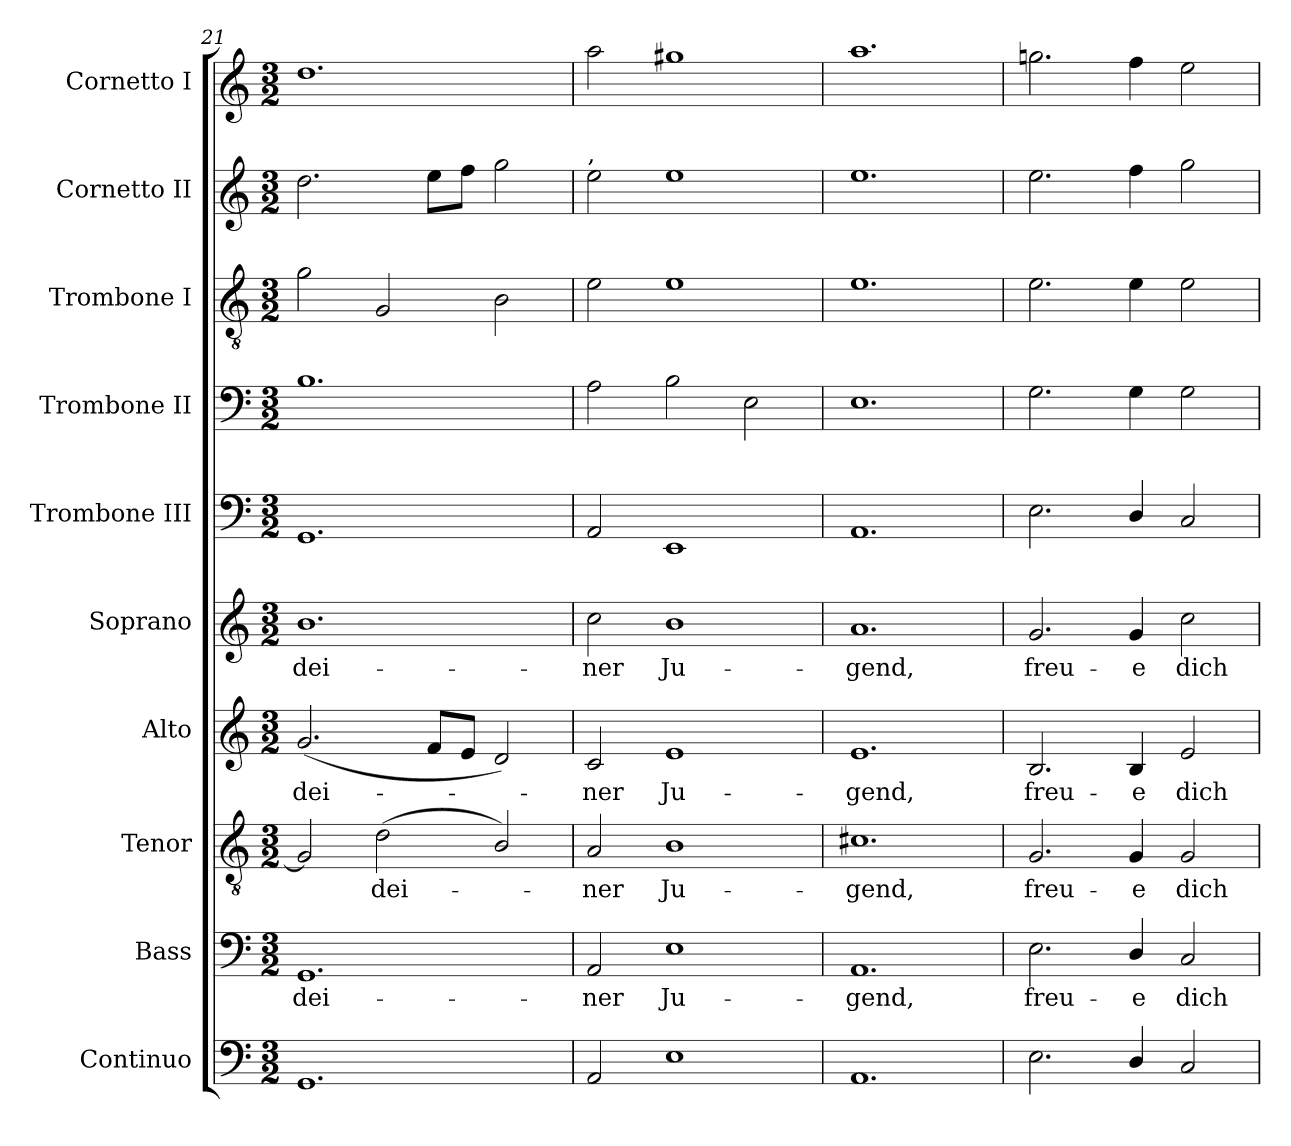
**kern	**kern	**text	**kern	**text	**kern	**text	**kern	**text	**kern	**kern	**kern	**kern	**kern
*part10	*part9	*part9	*part8	*part8	*part7	*part7	*part6	*part6	*part5	*part4	*part3	*part2	*part1
*staff10	*staff9	*staff9	*staff8	*staff8	*staff7	*staff7	*staff6	*staff6	*staff5	*staff4	*staff3	*staff2	*staff1
*I"Continuo	*I"Bass	*	*I"Tenor	*	*I"Alto	*	*I"Soprano	*	*I"Trombone III	*I"Trombone II	*I"Trombone I	*I"Cornetto II	*I"Cornetto I
*	*I'B	*	*I'T	*	*I'A	*	*I'S	*	*I'Tr III	*I'Tr II	*I'Tr I	*I'C II	*I'C I
*clefF4	*clefF4	*	*clefGv2	*	*clefG2	*	*clefG2	*	*clefF4	*clefF4	*clefGv2	*clefG2	*clefG2
*k[]	*k[]	*	*k[]	*	*k[]	*	*k[]	*	*k[]	*k[]	*k[]	*k[]	*k[]
*C:	*C:	*	*C:	*	*C:	*	*C:	*	*C:	*C:	*C:	*C:	*C:
*M3/2	*M3/2	*	*M3/2	*	*M3/2	*	*M3/2	*	*M3/2	*M3/2	*M3/2	*M3/2	*M3/2
=21	=21	=21	=21	=21	=21	=21	=21	=21	=21	=21	=21	=21	=21
!	!	!LO:LY:b	!	!	!	!LO:LY:b	!	!LO:LY:b	!	!	!	!	!
1.GG	1.GG	dei-	2G]	.	(<2.g	dei-	1.b	dei-	1.GG	1.B	2g	2.dd	1.dd
!	!	!	!	!LO:LY:b	!	!	!	!	!	!	!	!	!
.	.	.	(<2d	dei-	.	.	.	.	.	.	2G	.	.
.	.	.	.	.	8fL	.	.	.	.	.	.	8eeL	.
.	.	.	.	.	8eJ	.	.	.	.	.	.	8ffJ	.
.	.	.	2B/)	.	2d)	.	.	.	.	.	2B	2gg	.
=22	=22	=22	=22	=22	=22	=22	=22	=22	=22	=22	=22	=22	=22
!	!	!	!	!	!	!	!	!	!	!	!	!LO:TX:a:t=,	!
!	!	!LO:LY:b	!	!LO:LY:b	!	!LO:LY:b	!	!LO:LY:b	!	!	!	!	!
2AA	2AA	-ner	2A	ner	2c	ner	2cc	-ner	2AA	2A	2e	2ee	2aa
!	!	!LO:LY:b	!	!LO:LY:b	!	!LO:LY:b	!	!LO:LY:b	!	!	!	!	!
1E	1E	Ju-	1B	Ju-	1e	Ju-	1b	Ju-	1EE	2B	1e	1ee	1gg#X
.	.	.	.	.	.	.	.	.	.	2E	.	.	.
=23	=23	=23	=23	=23	=23	=23	=23	=23	=23	=23	=23	=23	=23
!	!	!LO:LY:b	!	!LO:LY:b	!	!LO:LY:b	!	!LO:LY:b	!	!	!	!	!
1.AA	1.AA	-gend,	1.c#X	-gend,	1.e	-gend,	1.a	-gend,	1.AA	1.E	1.e	1.ee	1.aa
=24	=24	=24	=24	=24	=24	=24	=24	=24	=24	=24	=24	=24	=24
!	!	!LO:LY:b	!	!LO:LY:b	!	!LO:LY:b	!	!LO:LY:b	!	!	!	!	!
2.E	2.E	freu-	2.G	freu-	2.B	freu-	2.g	freu-	2.E	2.G	2.e	2.ee	2.ggn
!	!	!LO:LY:b	!	!LO:LY:b	!	!LO:LY:b	!	!LO:LY:b	!	!	!	!	!
4D/	4D/	-e	4G	-e	4B	-e	4g	-e	4D/	4G	4e	4ff	4ff
!	!	!LO:LY:b	!	!LO:LY:b	!	!LO:LY:b	!	!LO:LY:b	!	!	!	!	!
2C	2C	dich	2G	dich	2e	dich	2cc	dich	2C	2G	2e	2gg	2ee
=	=	=	=	=	=	=	=	=	=	=	=	=	=
*-	*-	*-	*-	*-	*-	*-	*-	*-	*-	*-	*-	*-	*-
